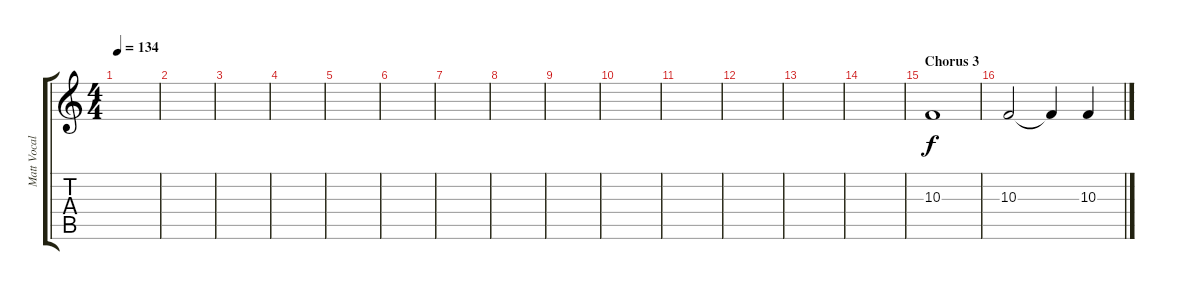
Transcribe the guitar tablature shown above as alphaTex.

\track ("Matt Vocals" "Matt Vocal") {instrument violin}
\staff {score tabs}
\tuning (E4 B3 G3 D3 A2 E2) {hide}
\ts (4 4)
\tempo 134
\clef g2
\ks c
|
|
|
|
|
|
|
|
|
|
|
|
|
|
\section ("" "Chorus 3")
10.3.1 |
10.3.2 10.3{t}.4 10.3.4
